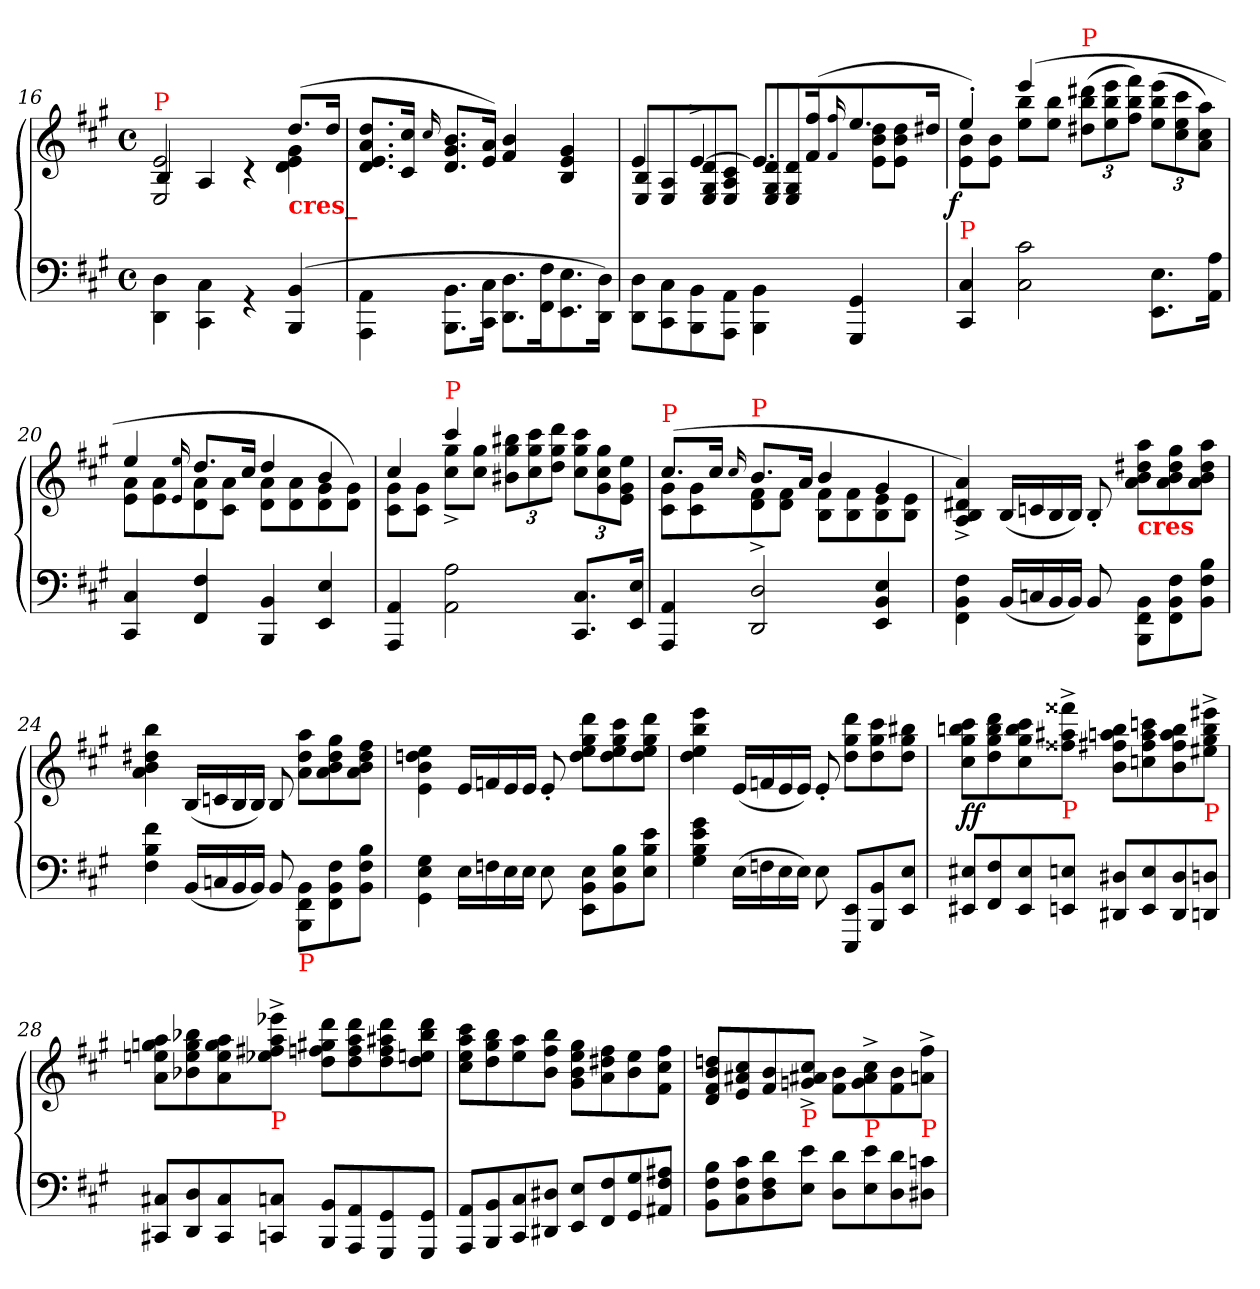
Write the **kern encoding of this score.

**kern	**kern	**dynam
*part1	*part1	*part1
*staff2	*staff1	*staff1/2
*clefF4	*clefG2	*
*k[f#c#g#]	*k[f#c#g#]	*
*M4/4	*M4/4	*
*met(c)	*met(c)	*
=16	=16	=16
*	*^	*
!	!LO:TX:a:color=red:t=P	!	!
4D\ 4DD\	2e/ 2E/	4B/	.
4C#\ 4CC#\	.	4A/	.
4rGG	4rc	4ryy	.
!	!LO:TX:b:B:color=red:t=cres_	!	!
(>4BB 4BBB	(>8.ddL	4g# 4e 4d	.
.	16ddJk	.	.
*	*v	*v	*
=17	=17	=17
4AA\ 4AAA\	8.dd 8.a 8.e 8.dL	.
.	16cc# 16c#Jk	.
.	16qqcc#/	.
8.BB\ 8.BBB\L	8.b 8.g# 8.dL	.
16C#\ 16CC#\Jk	16a 16eJk)	.
8.D\ 8.DD\L	4b 4f#	.
16F#\ 16FF#\k	.	.
8.E\ 8.EE\	4g# 4e 4B	.
16D\ 16DD\Jk)	.	.
=18	=18	=18
*	*^	*
8D\ 8DD\L	4e	8B/ 8E/L	.
8C#\ 8CC#\	.	8A/ 8E/	.
8BB\ 8BBB\	[4e^>	8d/ 8G#/ 8E/	.
8AA\ 8AAA\J	.	8c#/ 8A/ 8E/J	.
4BB\ 4BBB\	8.eL]	8d/ 8G#/ 8E/L	.
.	.	8d/ 8G#/ 8E/J	.
.	(>16ff# 16f#k	.	.
.	16qqff#/ 16qqf#/	.	.
4GG# 4GGG#	8.ee	8dd 8b 8eL	.
.	.	8dd 8b 8eJ	.
.	16dd#XJk	.	.
=19	=19	=19	=19
!LO:TX:a:color=red:t=P	!	!	!
!	!	!	!LO:DY:rj
4C# 4CC#	4ee'>)	8b 8eL	f
.	.	8b 8eJ	.
2c# 2C#	(>4eee	8bb 8eeL	.
.	.	8bb 8eeJ	.
*	*Xbrackettup	*	*
!	!LO:TX:a:color=red:t=P	!	!
.	(>12ddd#X\ 12bb\ 12dd#X\L	2ryy	.
.	12eee 12bb 12ee	.	.
.	12fff# 12bb 12ff#J)	.	.
8.E\ 8.EE\L	(>12eee\ 12bb\ 12ee\L	.	.
.	12ccc# 12ee 12cc#	.	.
.	12aa 12cc# 12aJ)	.	.
16A\ 16AA\Jk	.	.	.
=20	=20	=20	=20
4C# 4CC#	4ee	8a 8eL	.
.	.	8a 8e	.
.	16qqee/ 16qqe/	.	.
4F# 4FF#	8.ddL	8a 8d	.
.	.	8a 8c#J	.
.	16cc#Jk	.	.
4BB 4BBB	4dd	8a 8dL	.
.	.	8a 8d	.
4E 4EE	4b	8g# 8d	.
.	.	8g# 8dJ)	.
=21	=21	=21	=21
4AA 4AAA	4cc#	8g# 8c#L	.
.	.	8g# 8c#J	.
!	!LO:TX:a:color=red:t=P	!	!
2A 2AA	4ccc#	8gg#^< 8cc#^<L	.
.	.	8gg# 8cc#J	.
.	12bb#X\ 12gg#\ 12b#X\L	2ryy	.
.	12ccc# 12gg# 12cc#	.	.
.	12ddd 12gg# 12ddJ	.	.
8.C# 8.CC#L	12ccc#\ 12gg#\ 12cc#\L	.	.
.	12gg# 12cc# 12g#	.	.
.	12ee 12g# 12eJ	.	.
16E 16EEJk	.	.	.
=22	=22	=22	=22
!	!LO:TX:a:color=red:t=P	!	!
4AA 4AAA	(>8.cc#L	8g# 8c#L	.
.	.	8g# 8c#	.
.	16cc#Jk	.	.
.	16qqcc#/	.	.
!	!LO:TX:a:color=red:t=P	!	!
2D 2DD	8.bL	8f#^< 8d^<	.
.	.	8f# 8dJ	.
.	16aJk	.	.
.	4b	8f# 8BL	.
.	.	8f# 8B	.
4E 4BB 4EE	4g#	8e 8B	.
.	.	8e 8BJ	.
*	*v	*v	*
=23	=23	=23
4F#\ 4BB\ 4FF#\	4a^>/ 4d#X^>/ 4B^>/ 4A^>/)	.
(>16BBLL	(<16BLL	.
16Cn	16cn	.
16BB	16B	.
16BBJJ)	16BJJ)	.
8BB	8B'<	.
!	!LO:TX:b:B:color=red:t=cres	!
8BB\ 8FF#\ 8BBB\L	8aa 8dd#X 8b 8aL	.
8F# 8BB 8FF#	8gg# 8dd# 8b 8a	.
8B 8F# 8BBJ	8aa 8dd# 8b 8aJ	.
=24	=24	=24
4f# 4B 4F#	4bb 4dd#X 4b 4a	.
(<16BBLL	(<16BLL	.
16Cn	16cn	.
16BB	16B	.
16BBJJ)	16BJJ)	.
8BB	8B	.
!LO:TX:b:color=red:t=P	!	!
8BB\ 8FF#\ 8BBB\L	8aa 8dd# 8aL	.
8F# 8BB 8FF#	8gg# 8dd# 8b 8a	.
8B 8F# 8BBJ	8ff# 8dd# 8b 8aJ	.
=25	=25	=25
4G#\ 4E\ 4GG#\	4ee\ 4ddn\ 4b\ 4e\	.
16ELL	16eLL	.
16Fn	16fn	.
16E	16e	.
16EJJ	16eJJ	.
8E	8e'<	.
8E 8BB 8EEL	8ddd 8gg# 8ee 8ddL	.
8B 8E 8BB	8ccc# 8gg# 8ee 8dd	.
8e 8B 8EJ	8ddd 8gg# 8ee 8ddJ	.
=26	=26	=26
4g# 4e 4B 4G#	4eee 4bb 4ee 4dd	.
(>16ELL	(<16eLL	.
16Fn	16fn	.
16E	16e	.
16EJJ)	16eJJ)	.
8E	8e'<	.
8EE 8EEEL	8ddd 8gg# 8ddL	.
8BB 8BBB	8ccc# 8gg# 8dd	.
8E 8EEJ	8bb#X 8gg# 8ddJ	.
=27	=27	=27
8E#X 8EE#XL	8ccc# 8bbn 8gg# 8cc#L	ff
8F# 8FF#	8ddd 8bb 8gg# 8dd	.
8E# 8EE#	8ccc# 8bb 8gg# 8cc#	.
!	!LO:TX:b:color=red:t=P	!
8En 8EEnJ	8fff##X^< 8aa#X^< 8ff##X^<J	.
8D#X 8DD#XL	8bb 8aan 8ff#X 8bL	.
8E 8EE	8cccn 8aa 8ff# 8ccn	.
8D# 8DD#	8bb 8aa 8ff# 8b	.
!	!LO:TX:b:color=red:t=P	!
8Dn 8DDnJ	8eee#X^< 8bb^< 8gg#^< 8ee#X^<J	.
=28	=28	=28
8C#X 8CC#XL	8aa 8ggn 8een 8aL	.
8D 8DD	8bb-X 8gg 8ee 8b-X	.
8C# 8CC#	8aa 8gg 8ee 8a	.
!	!LO:TX:b:color=red:t=P	!
8Cn 8CCnJ	8eee-X^< 8aa^< 8ff#X^< 8ee-X^<J	.
8BB 8BBBL	8ddd 8gg#X 8ffn 8ddL	.
8AA 8AAA	8ddd 8aa 8ff 8dd	.
8GG# 8GGG#	8ddd 8aa#X 8ff 8dd	.
8GG# 8GGG#J	8ddd 8bb- 8een 8ddJ	.
=29	=29	=29
8AA 8AAAL	8ccc# 8aa 8ee 8cc#L	.
8BB 8BBB	8bb 8gg# 8dd	.
8C# 8CC#	8aa 8ee	.
8D#X 8DD#XJ	8bb 8ff# 8bJ	.
8E 8EEL	8gg# 8ee 8b 8g#L	.
8F# 8FF#	8ff# 8dd#X 8a	.
8G# 8GG#	8ee 8b	.
8A#X 8F# 8AA#XJ	8ff# 8cc# 8f#J	.
=30	=30	=30
8B 8F# 8BBL	8ddn 8b 8f# 8dL	.
8c# 8F# 8C#	8cc# 8a#X 8e	.
8d 8F# 8D	8b 8f#	.
!	!LO:TX:b:color=red:t=P	!
8e 8EJ	8cc#^< 8a#X^< 8gn^<J	.
8d 8DL	8b 8f#L	.
!	!LO:TX:b:color=red:t=P	!
8e 8E	8cc#^< 8a#^< 8g^<	.
8d 8D	8b 8f#	.
!	!LO:TX:b:color=red:t=P	!
8cn 8D#XJ	8ff#^< 8an^<J	.
=	=	=
*-	*-	*-
